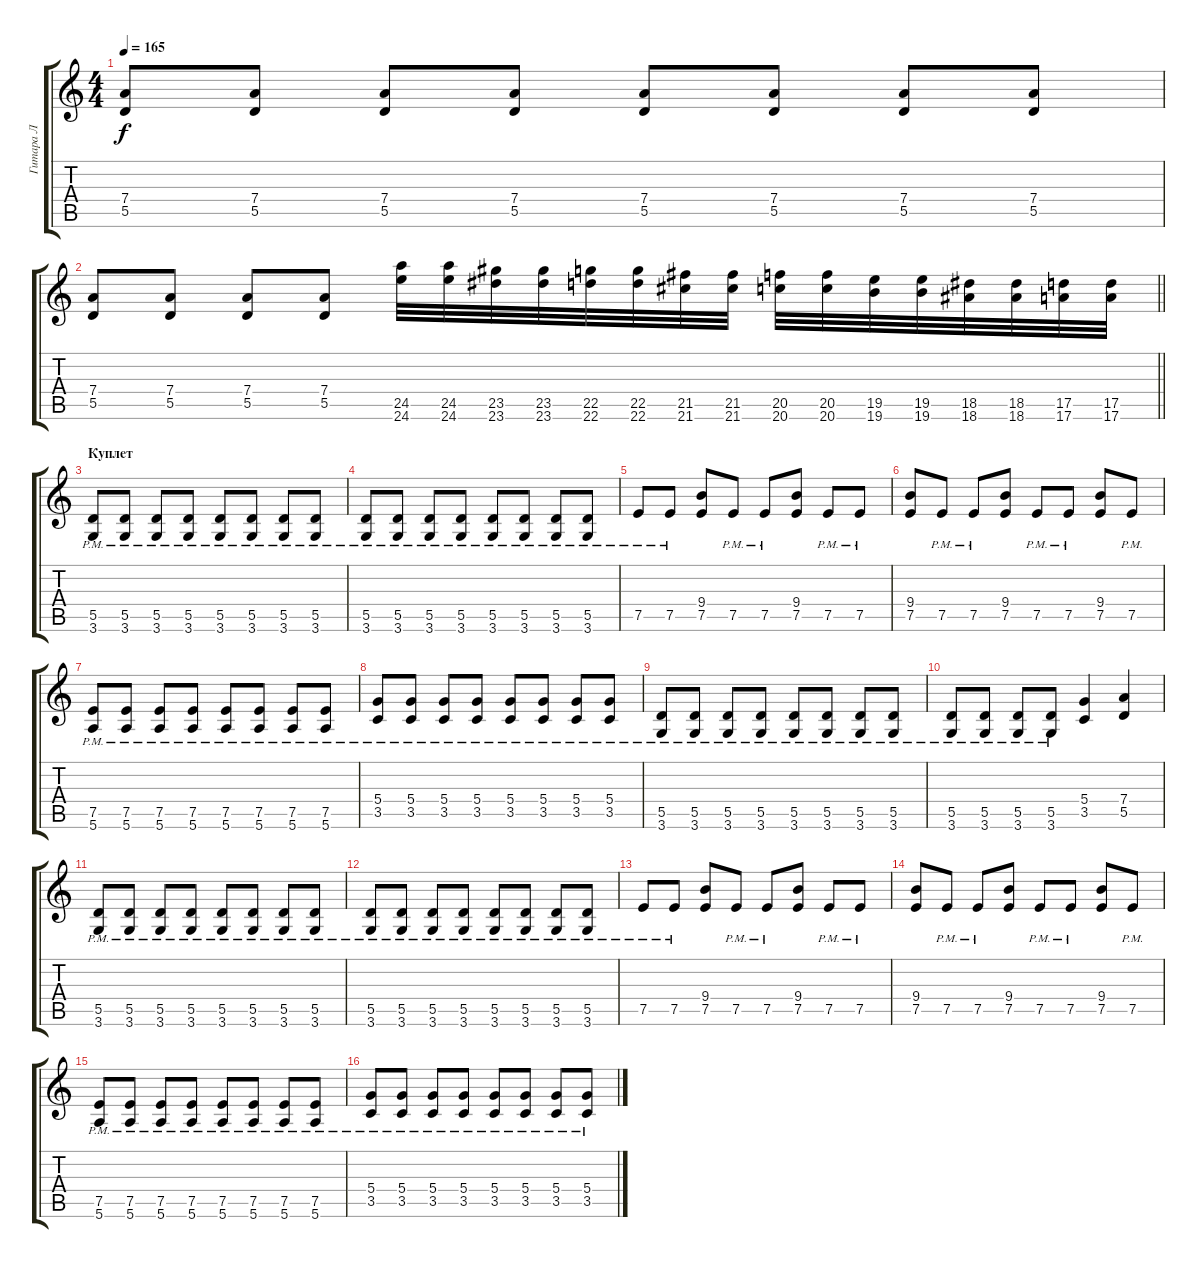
\track ("Гитара Л" "Гитара Л") {instrument distortionguitar}
\staff {score tabs}
\tuning (E4 B3 G3 D3 A2 E2) {hide}
\ts (4 4)
\tempo 165
\clef g2
\ks c
(7.4 5.5).8{dy f} (7.4 5.5).8 (7.4 5.5).8 (7.4 5.5).8 (7.4 5.5).8 (7.4 5.5).8 (7.4 5.5).8 (7.4 5.5).8 |
\barLineRight lightlight
(7.4 5.5).8 (7.4 5.5).8 (7.4 5.5).8 (7.4 5.5).8 (24.5 24.6).32 (24.5 24.6).32 (23.5 23.6).32 (23.5 23.6).32 (22.5 22.6).32 (22.5 22.6).32 (21.5 21.6).32 (21.5 21.6).32 (20.5 20.6).32 (20.5 20.6).32 (19.5 19.6).32 (19.5 19.6).32 (18.5 18.6).32 (18.5 18.6).32 (17.5 17.6).32 (17.5 17.6).32 |
\section ("" "Куплет")
(5.5{pm} 3.6{pm}).8 (5.5{pm} 3.6{pm}).8 (5.5{pm} 3.6{pm}).8 (5.5{pm} 3.6{pm}).8 (5.5{pm} 3.6{pm}).8 (5.5{pm} 3.6{pm}).8 (5.5{pm} 3.6{pm}).8 (5.5{pm} 3.6{pm}).8 |
(5.5{pm} 3.6{pm}).8 (5.5{pm} 3.6{pm}).8 (5.5{pm} 3.6{pm}).8 (5.5{pm} 3.6{pm}).8 (5.5{pm} 3.6{pm}).8 (5.5{pm} 3.6{pm}).8 (5.5{pm} 3.6{pm}).8 (5.5{pm} 3.6{pm}).8 |
7.5{pm}.8 7.5{pm}.8 (9.4 7.5).8 7.5{pm}.8 7.5{pm}.8 (9.4 7.5).8 7.5{pm}.8 7.5{pm}.8 |
(9.4 7.5).8 7.5{pm}.8 7.5{pm}.8 (9.4 7.5).8 7.5{pm}.8 7.5{pm}.8 (9.4 7.5).8 7.5{pm}.8 |
(7.5{pm} 5.6{pm}).8 (7.5{pm} 5.6{pm}).8 (7.5{pm} 5.6{pm}).8 (7.5{pm} 5.6{pm}).8 (7.5{pm} 5.6{pm}).8 (7.5{pm} 5.6{pm}).8 (7.5{pm} 5.6{pm}).8 (7.5{pm} 5.6{pm}).8 |
(5.4{pm} 3.5{pm}).8 (5.4{pm} 3.5{pm}).8 (5.4{pm} 3.5{pm}).8 (5.4{pm} 3.5{pm}).8 (5.4{pm} 3.5{pm}).8 (5.4{pm} 3.5{pm}).8 (5.4{pm} 3.5{pm}).8 (5.4{pm} 3.5{pm}).8 |
(5.5{pm} 3.6{pm}).8 (5.5{pm} 3.6{pm}).8 (5.5{pm} 3.6{pm}).8 (5.5{pm} 3.6{pm}).8 (5.5{pm} 3.6{pm}).8 (5.5{pm} 3.6{pm}).8 (5.5{pm} 3.6{pm}).8 (5.5{pm} 3.6{pm}).8 |
(5.5{pm} 3.6{pm}).8 (5.5{pm} 3.6{pm}).8 (5.5{pm} 3.6{pm}).8 (5.5{pm} 3.6{pm}).8 (5.4 3.5).4 (7.4 5.5).4 |
(5.5{pm} 3.6{pm}).8 (5.5{pm} 3.6{pm}).8 (5.5{pm} 3.6{pm}).8 (5.5{pm} 3.6{pm}).8 (5.5{pm} 3.6{pm}).8 (5.5{pm} 3.6{pm}).8 (5.5{pm} 3.6{pm}).8 (5.5{pm} 3.6{pm}).8 |
(5.5{pm} 3.6{pm}).8 (5.5{pm} 3.6{pm}).8 (5.5{pm} 3.6{pm}).8 (5.5{pm} 3.6{pm}).8 (5.5{pm} 3.6{pm}).8 (5.5{pm} 3.6{pm}).8 (5.5{pm} 3.6{pm}).8 (5.5{pm} 3.6{pm}).8 |
7.5{pm}.8 7.5{pm}.8 (9.4 7.5).8 7.5{pm}.8 7.5{pm}.8 (9.4 7.5).8 7.5{pm}.8 7.5{pm}.8 |
(9.4 7.5).8 7.5{pm}.8 7.5{pm}.8 (9.4 7.5).8 7.5{pm}.8 7.5{pm}.8 (9.4 7.5).8 7.5{pm}.8 |
(7.5{pm} 5.6{pm}).8 (7.5{pm} 5.6{pm}).8 (7.5{pm} 5.6{pm}).8 (7.5{pm} 5.6{pm}).8 (7.5{pm} 5.6{pm}).8 (7.5{pm} 5.6{pm}).8 (7.5{pm} 5.6{pm}).8 (7.5{pm} 5.6{pm}).8 |
(5.4{pm} 3.5{pm}).8 (5.4{pm} 3.5{pm}).8 (5.4{pm} 3.5{pm}).8 (5.4{pm} 3.5{pm}).8 (5.4{pm} 3.5{pm}).8 (5.4{pm} 3.5{pm}).8 (5.4{pm} 3.5{pm}).8 (5.4{pm} 3.5{pm}).8
